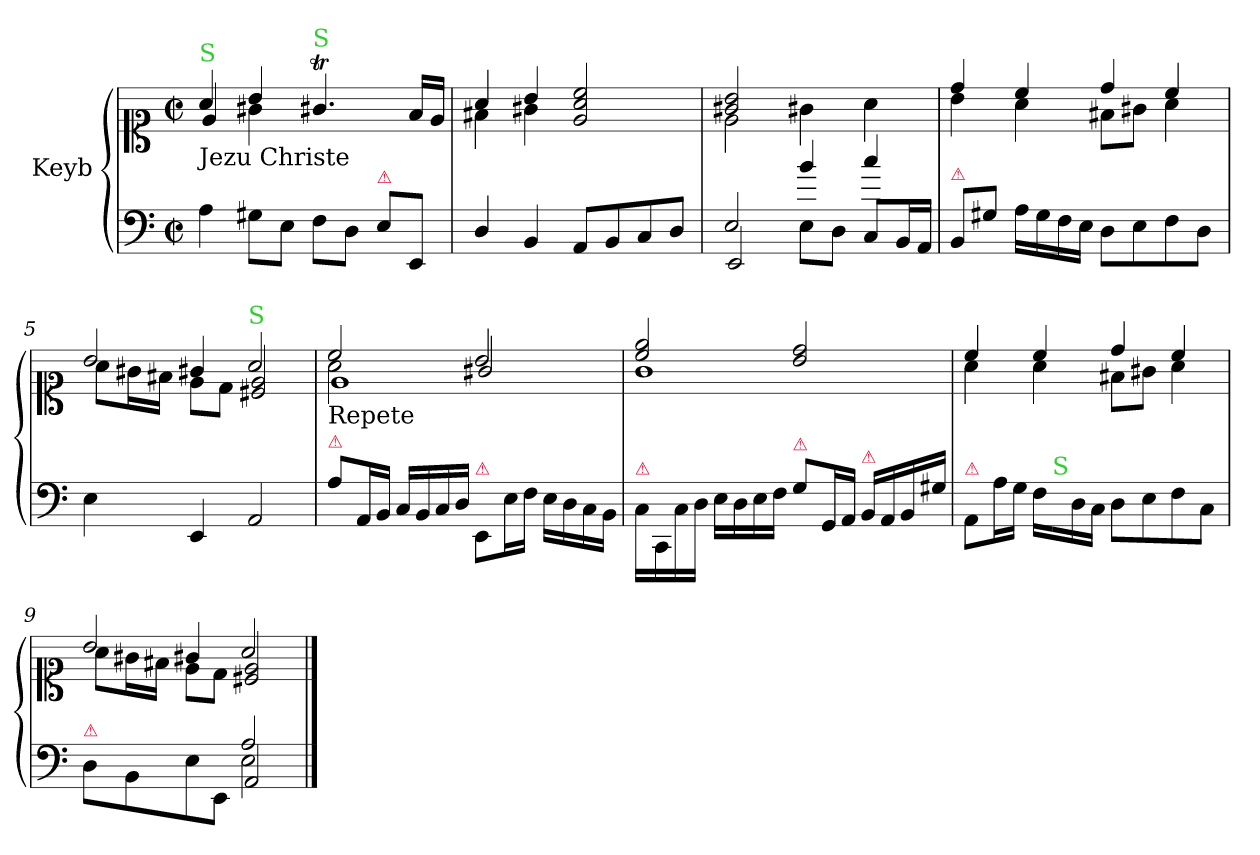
**kern	**kern
*part2	*part1
*staff2	*staff1
*	*I"Keyb
*clefF4	*clefC1
*k[]	*k[]
*M2/2	*M2/2
*met(c|)	*met(c|)
=1	=1
*	*^
!	!LO:TX:b:t=Jezu Christe	!
!	!LO:TX:a:color=limegreen:t=S	!
4A\	4a/	4e/
8G#X\L	4b/	4g#X\
8E\J	.	.
!	!LO:TX:a:color=limegreen:t=S	!
8F\L	4.g#Xt/	2d/yy
8D\J	.	.
!LO:TX:a:color=crimson:t=⚠	!	!
8E\L	.	.
8EE/J	16f/LL	.
.	16e/JJ	.
=2	=2	=2
4D/	4a/	4f#X\
4BB/	4b/	4g#X\
8AA/L	2e/ 2a/ 2cc/	2ryy
8BB/	.	.
8C/	.	.
8D/J	.	.
=3	=3	=3
*^	*	*
2E/	2EE/	2g#X/ 2b/	2e\
8E\L	4b/	4g#X\	2ryy
8D\J	.	.	.
8C/L	4cc/	4a\	.
16BB/L	.	.	.
16AA/JJ	.	.	.
*v	*v	*	*
=4	=4	=4
!LO:TX:a:color=crimson:t=⚠	!	!
8BB/L	4dd/	4b\
8G#X\J	.	.
16A\LL	4cc/	4a\
16G#\	.	.
16F\	.	.
16E\JJ	.	.
8D\L	4dd/	8f#X\L
8E\	.	8g#X\J
8F\	4cc/	4a\
8D\J	.	.
=5	=5	=5
*	*	*^
4E\	2b/	8a\L	4ryy
.	.	16g#X\L	.
.	.	16f#X\JJ	.
4EE/	.	8e\L	4g#X/
.	.	8d\J	.
!	!LO:TX:a:color=limegreen:t=S	!	!
2AA/	2a/	2c#X/ 2e/	2ryy
=6	=6	=6	=6
!	!LO:TX:b:t=Repete	!	!
!LO:TX:a:color=crimson:t=⚠	!	!	!
8A\L	2cc/	2a\	1e/
16AA/L	.	.	.
16BB/JJ	.	.	.
16C/LL	.	.	.
16BB/	.	.	.
16C/	.	.	.
16D/JJ	.	.	.
!LO:TX:a:color=crimson:t=⚠	!	!	!
8EE/L	2b/	2g#X/	.
16E\L	.	.	.
16F\JJ	.	.	.
16E\LL	.	.	.
16D\	.	.	.
16C\	.	.	.
16BB\JJ	.	.	.
*	*	*v	*v
=7	=7	=7
!LO:TX:a:color=crimson:t=⚠	!	!
16C\LL	2cc/ 2ee/	1g\
16CC/	.	.
16C\	.	.
16D\JJ	.	.
16E\LL	.	.
16D\	.	.
16E\	.	.
16F\JJ	.	.
!LO:TX:a:color=crimson:t=⚠	!	!
8G\L	2b/ 2dd/	.
16GG/L	.	.
16AA/JJ	.	.
!LO:TX:a:color=crimson:t=⚠	!	!
16BB/LL	.	.
16AA/	.	.
16BB/	.	.
16G#X/JJ	.	.
=8	=8	=8
!LO:TX:a:color=crimson:t=⚠	!	!
8AA/L	4cc/	4a\
16A\L	.	.
16G\JJ	.	.
16F\LL	4cc/	4a\
!LO:TX:a:color=limegreen:t=S	!	!
16ryy	.	.
16D\	.	.
16C\JJ	.	.
8D\L	4dd/	8f#X\L
8E\	.	8g#X\J
8F\	4cc/	4a\
8C\J	.	.
=9	=9	=9
*^	*	*^
*	*^	*	*	*
!LO:TX:a:color=crimson:t=⚠	!	!	!	!	!
8D\L	2ryy	2ryy	2b/	8a\L	4ryy
8BB\	.	.	.	16g#X\L	.
.	.	.	.	16f#X\JJ	.
8E\	.	.	.	8e\L	4g#X/
8EE/J	.	.	.	8d\J	.
2A/	2E\	2AA/	2a/	2c#X/ 2e/	2ryy
*v	*v	*v	*	*	*
*	*v	*v	*v
==	==
*-	*-
